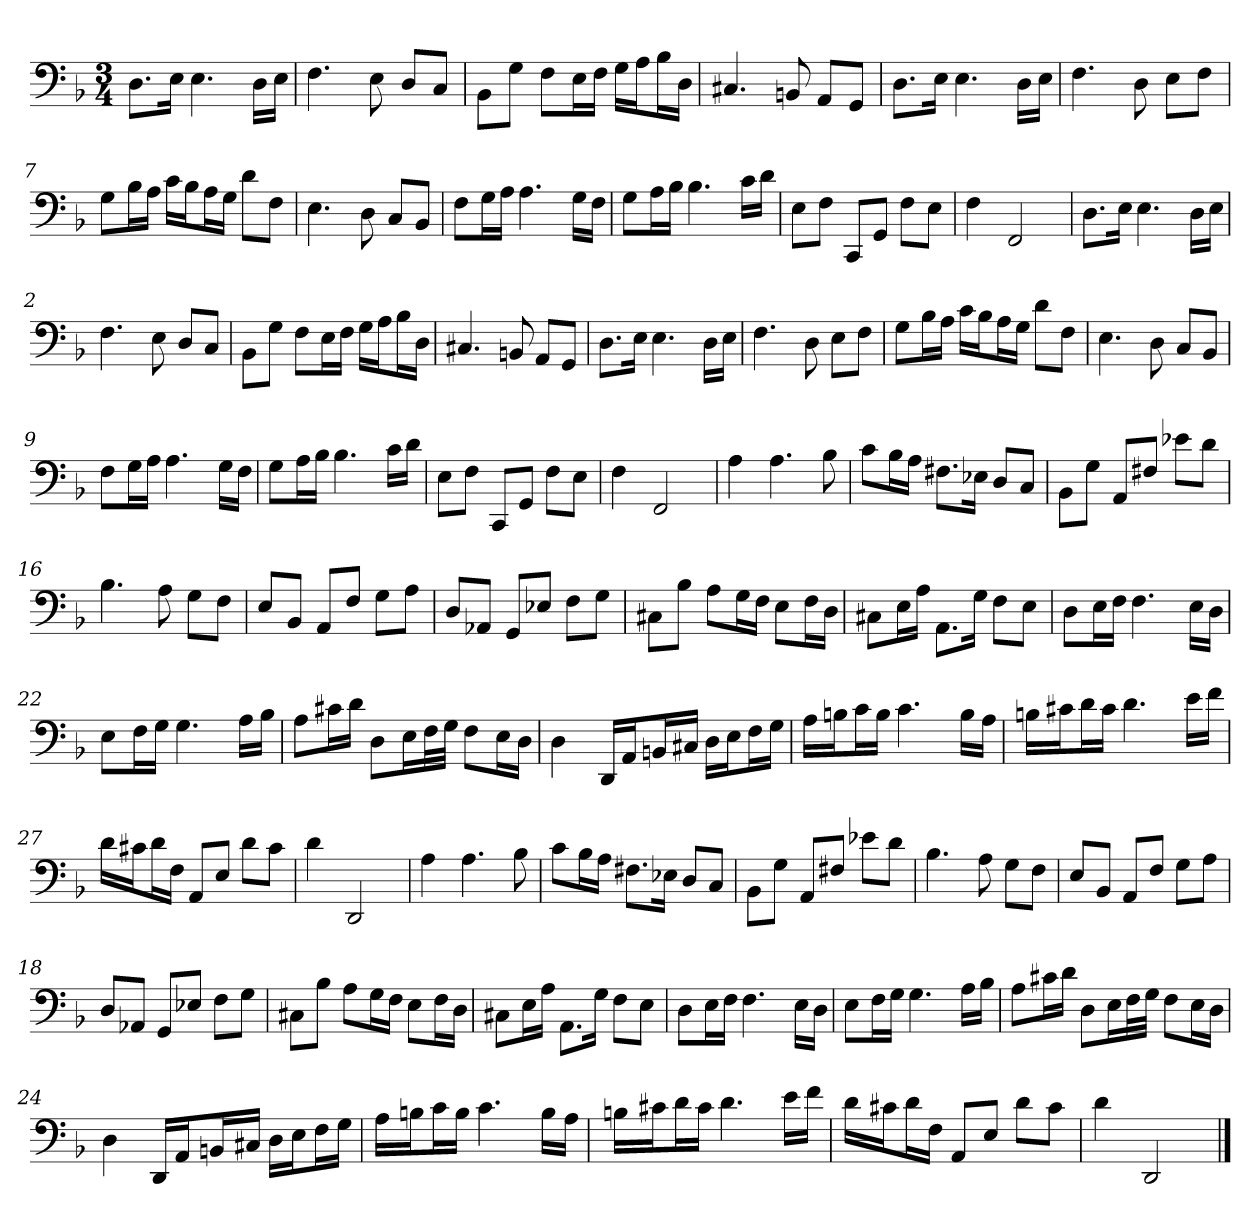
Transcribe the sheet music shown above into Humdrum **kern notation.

**kern
*part1
*staff1
*clefF4
*k[b-]
*d:
*M3/4
=1
8.D\L
16E\Jk
4.E
16D\LL
16E\JJ
=2
4.F
8E
8D/L
8C/J
=3
8BB-\L
8G\J
8F\L
16E\L
16F\JJ
16G\LL
16A\J
16B-\L
16D\JJ
=4
4.C#X
8BBn
8AA/L
8GG/J
=5
8.D\L
16E\Jk
4.E
16D\LL
16E\JJ
=6
4.F
8D
8E\L
8F\J
=7
8G\L
16B-\L
16A\JJ
16c\LL
16B-\J
16A\L
16G\JJ
8d\L
8F\J
=8
4.E
8D
8C/L
8BB-/J
=9
8F\L
16G\L
16A\JJ
4.A
16G\LL
16F\JJ
=10
8G\L
16A\L
16B-\JJ
4.B-
16c\LL
16d\JJ
=11
8E\L
8F\J
8CC/L
8GG/J
8F\L
8E\J
=12
4F
2FF
=13
8.D\L
16E\Jk
4.E
16D\LL
16E\JJ
=2
4.F
8E
8D/L
8C/J
=3
8BB-\L
8G\J
8F\L
16E\L
16F\JJ
16G\LL
16A\J
16B-\L
16D\JJ
=4
4.C#X
8BBn
8AA/L
8GG/J
=5
8.D\L
16E\Jk
4.E
16D\LL
16E\JJ
=6
4.F
8D
8E\L
8F\J
=7
8G\L
16B-\L
16A\JJ
16c\LL
16B-\J
16A\L
16G\JJ
8d\L
8F\J
=8
4.E
8D
8C/L
8BB-/J
=9
8F\L
16G\L
16A\JJ
4.A
16G\LL
16F\JJ
=10
8G\L
16A\L
16B-\JJ
4.B-
16c\LL
16d\JJ
=11
8E\L
8F\J
8CC/L
8GG/J
8F\L
8E\J
=12
4F
2FF
=13
4A
4.A
8B-
=14
8c\L
16B-\L
16A\JJ
8.F#X\L
16E-X\Jk
8D/L
8C/J
=15
8BB-\L
8G\J
8AA/L
8F#X/J
8e-X\L
8d\J
=16
4.B-
8A
8G\L
8F\J
=17
8E/L
8BB-/J
8AA/L
8F/J
8G\L
8A\J
=18
8D/L
8AA-X/J
8GG/L
8E-X/J
8F\L
8G\J
=19
8C#X\L
8B-\J
8A\L
16G\L
16F\JJ
8E\L
16F\L
16D\JJ
=20
8C#X\L
16E\L
16A\JJ
8.AA\L
16G\Jk
8F\L
8E\J
=21
8D\L
16E\L
16F\JJ
4.F
16E\LL
16D\JJ
=22
8E\L
16F\L
16G\JJ
4.G
16A\LL
16B-\JJ
=23
8A\L
16c#X\L
16d\JJ
8D\L
16E\L
32F\L
32G\JJJ
8F\L
16E\L
16D\JJ
=24
4D
16DD/LL
16AA/J
16BBn/L
16C#X/JJ
16D\LL
16E\J
16F\L
16G\JJ
=25
16A\LL
16Bn\J
16c\L
16B\JJ
4.c
16B\LL
16A\JJ
=26
16Bn\LL
16c#X\J
16d\L
16c#\JJ
4.d
16e\LL
16f\JJ
=27
16d\LL
16c#X\J
16d\L
16F\JJ
8AA/L
8E/J
8d\L
8c#\J
=28
4d
2DD
=29
4A
4.A
8B-
=14
8c\L
16B-\L
16A\JJ
8.F#X\L
16E-X\Jk
8D/L
8C/J
=15
8BB-\L
8G\J
8AA/L
8F#X/J
8e-X\L
8d\J
=16
4.B-
8A
8G\L
8F\J
=17
8E/L
8BB-/J
8AA/L
8F/J
8G\L
8A\J
=18
8D/L
8AA-X/J
8GG/L
8E-X/J
8F\L
8G\J
=19
8C#X\L
8B-\J
8A\L
16G\L
16F\JJ
8E\L
16F\L
16D\JJ
=20
8C#X\L
16E\L
16A\JJ
8.AA\L
16G\Jk
8F\L
8E\J
=21
8D\L
16E\L
16F\JJ
4.F
16E\LL
16D\JJ
=22
8E\L
16F\L
16G\JJ
4.G
16A\LL
16B-\JJ
=23
8A\L
16c#X\L
16d\JJ
8D\L
16E\L
32F\L
32G\JJJ
8F\L
16E\L
16D\JJ
=24
4D
16DD/LL
16AA/J
16BBn/L
16C#X/JJ
16D\LL
16E\J
16F\L
16G\JJ
=25
16A\LL
16Bn\J
16c\L
16B\JJ
4.c
16B\LL
16A\JJ
=26
16Bn\LL
16c#X\J
16d\L
16c#\JJ
4.d
16e\LL
16f\JJ
=27
16d\LL
16c#X\J
16d\L
16F\JJ
8AA/L
8E/J
8d\L
8c#\J
=28
4d
2DD
==
*-
